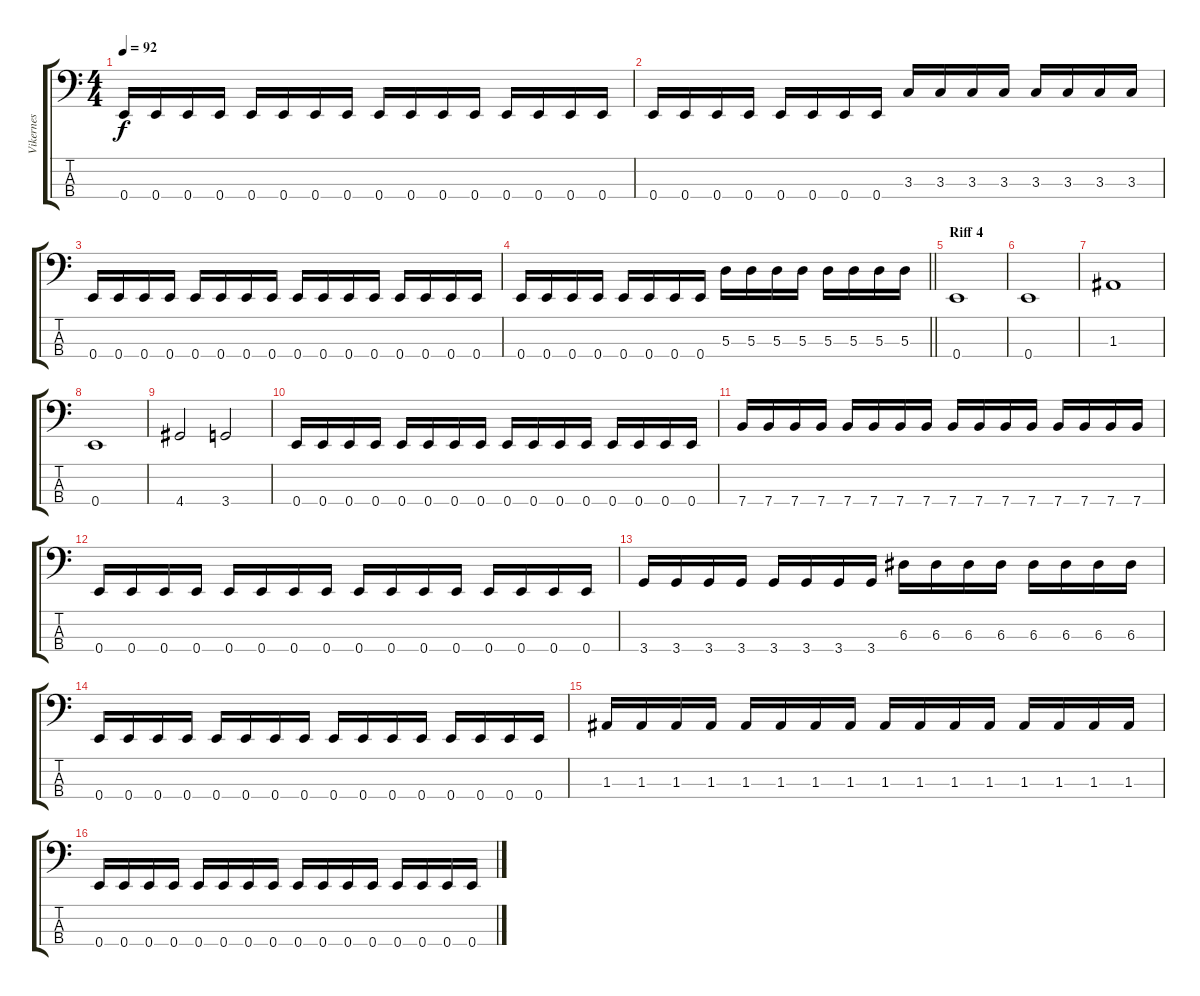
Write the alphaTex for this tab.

\track ("Vikernes" "Vikernes") {instrument electricbasspick}
\staff {score tabs}
\tuning (G2 D2 A1 E1) {hide}
\ts (4 4)
\tempo 92
\clef f4
\ks c
0.4.16{dy f} 0.4.16 0.4.16 0.4.16 0.4.16 0.4.16 0.4.16 0.4.16 0.4.16 0.4.16 0.4.16 0.4.16 0.4.16 0.4.16 0.4.16 0.4.16 |
0.4.16 0.4.16 0.4.16 0.4.16 0.4.16 0.4.16 0.4.16 0.4.16 3.3.16 3.3.16 3.3.16 3.3.16 3.3.16 3.3.16 3.3.16 3.3.16 |
0.4.16 0.4.16 0.4.16 0.4.16 0.4.16 0.4.16 0.4.16 0.4.16 0.4.16 0.4.16 0.4.16 0.4.16 0.4.16 0.4.16 0.4.16 0.4.16 |
\barLineRight lightlight
0.4.16 0.4.16 0.4.16 0.4.16 0.4.16 0.4.16 0.4.16 0.4.16 5.3.16 5.3.16 5.3.16 5.3.16 5.3.16 5.3.16 5.3.16 5.3.16 |
\section ("" "Riff 4")
0.4.1 |
0.4.1 |
1.3.1 |
0.4.1 |
4.4.2 3.4.2 |
0.4.16 0.4.16 0.4.16 0.4.16 0.4.16 0.4.16 0.4.16 0.4.16 0.4.16 0.4.16 0.4.16 0.4.16 0.4.16 0.4.16 0.4.16 0.4.16 |
7.4.16 7.4.16 7.4.16 7.4.16 7.4.16 7.4.16 7.4.16 7.4.16 7.4.16 7.4.16 7.4.16 7.4.16 7.4.16 7.4.16 7.4.16 7.4.16 |
0.4.16 0.4.16 0.4.16 0.4.16 0.4.16 0.4.16 0.4.16 0.4.16 0.4.16 0.4.16 0.4.16 0.4.16 0.4.16 0.4.16 0.4.16 0.4.16 |
3.4.16 3.4.16 3.4.16 3.4.16 3.4.16 3.4.16 3.4.16 3.4.16 6.3.16 6.3.16 6.3.16 6.3.16 6.3.16 6.3.16 6.3.16 6.3.16 |
0.4.16 0.4.16 0.4.16 0.4.16 0.4.16 0.4.16 0.4.16 0.4.16 0.4.16 0.4.16 0.4.16 0.4.16 0.4.16 0.4.16 0.4.16 0.4.16 |
1.3.16 1.3.16 1.3.16 1.3.16 1.3.16 1.3.16 1.3.16 1.3.16 1.3.16 1.3.16 1.3.16 1.3.16 1.3.16 1.3.16 1.3.16 1.3.16 |
0.4.16 0.4.16 0.4.16 0.4.16 0.4.16 0.4.16 0.4.16 0.4.16 0.4.16 0.4.16 0.4.16 0.4.16 0.4.16 0.4.16 0.4.16 0.4.16
